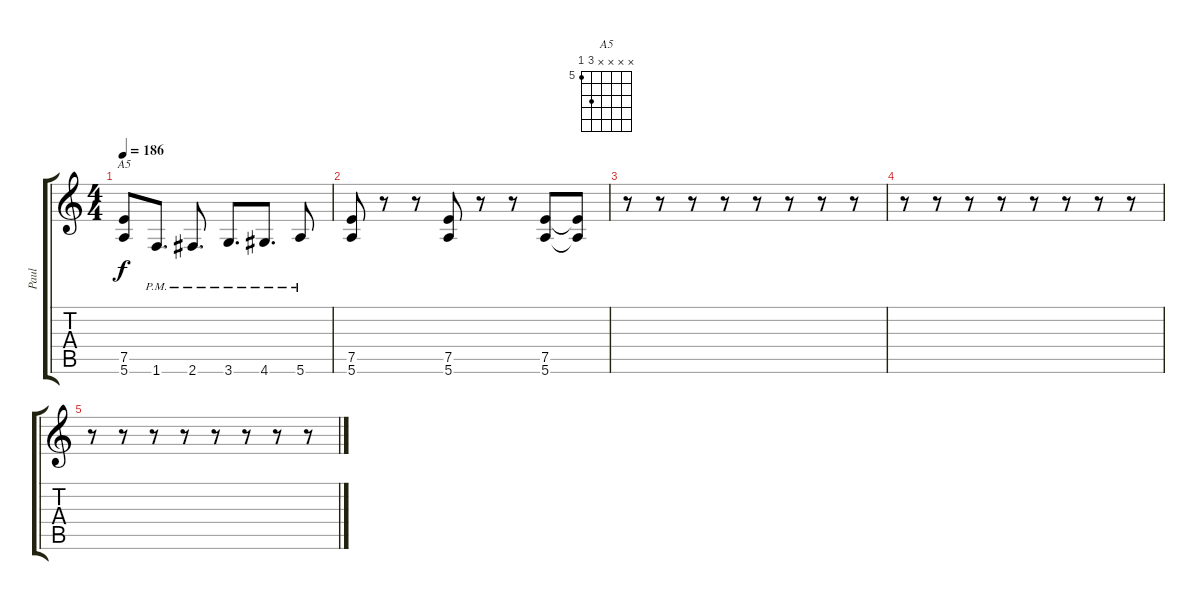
\track ("Paul" "Paul") {instrument distortionguitar}
\staff {score tabs}
\tuning (E4 B3 G3 D3 A2 E2) {hide}
\chord ("A5" x x x x 7 5) {firstfret 5}
\ts (4 4)
\tempo 186
\clef g2
\ks c
(7.5 5.6).8{ch "A5" dy f} 1.6{pm}.8{d} 2.6{pm}.8{d} 3.6{pm}.8{d} 4.6{pm}.8{d} 5.6{pm}.8 |
(7.5 5.6).8 r.8 r.8 (7.5 5.6).8 r.8 r.8 (7.5 5.6).8 (7.5{t} 5.6{t}).8 |
r.8 r.8 r.8 r.8 r.8 r.8 r.8 r.8 |
r.8 r.8 r.8 r.8 r.8 r.8 r.8 r.8 |
r.8 r.8 r.8 r.8 r.8 r.8 r.8 r.8
